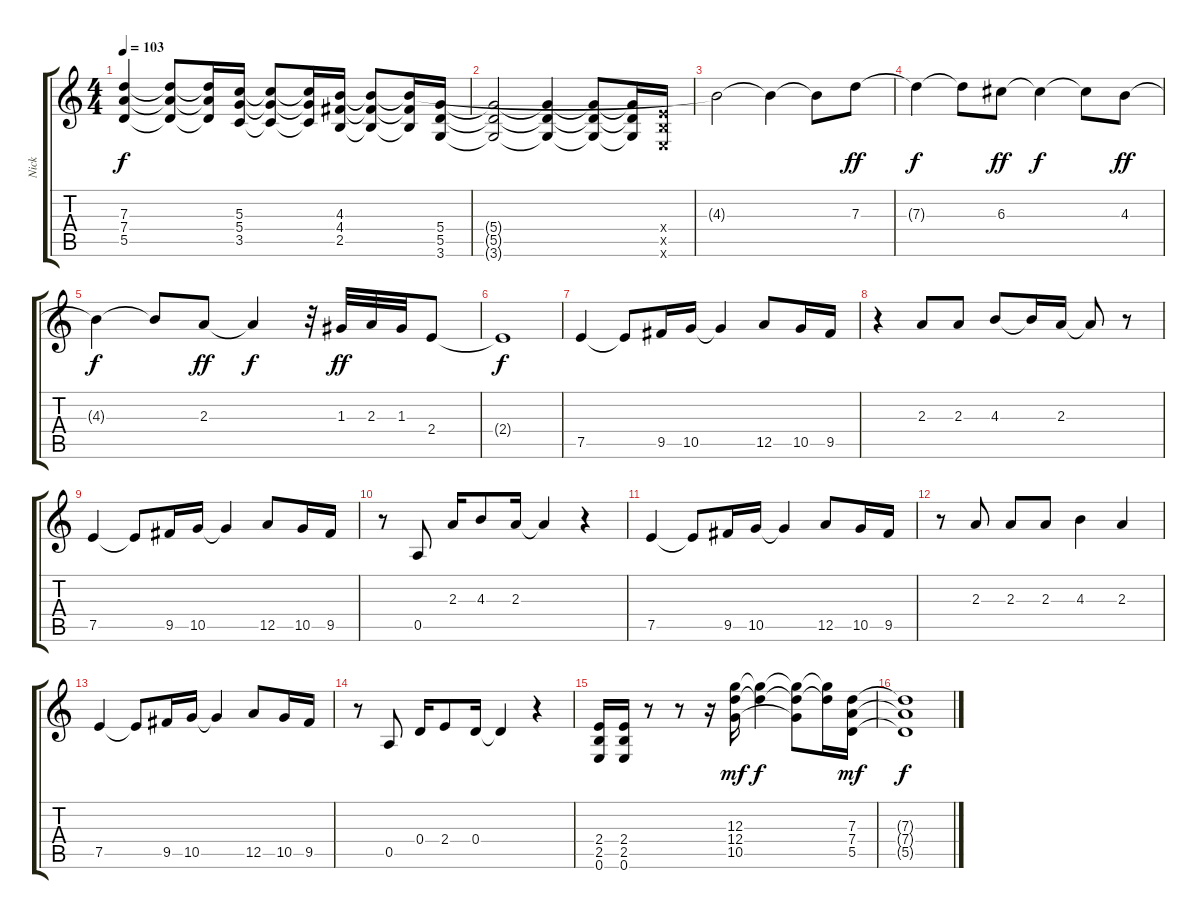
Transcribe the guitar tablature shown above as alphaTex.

\track ("Nick" "Nick") {instrument overdrivenguitar}
\staff {score tabs}
\tuning (E4 B3 G3 D3 A2 E2) {hide}
\ts (4 4)
\tempo 103
\clef g2
\ks c
(7.3{t} 7.4{t} 5.5{t}).4{dy f} (7.3{t} 7.4{t} 5.5{t}).8 (7.3{t} 7.4{t} 5.5{t}).16 (5.3 5.4 3.5).16 (5.3{t} 5.4{t} 3.5{t}).8 (5.3{t} 5.4{t} 3.5{t}).16 (4.3 4.4 2.5).16 (4.3{t} 4.4{t} 2.5{t}).8 (4.3{t} 4.4{t} 2.5{t}).16 (5.4 5.5 3.6).16 |
(5.4{t} 5.5{t} 3.6{t}).2 (5.4{t} 5.5{t} 3.6{t}).4 (5.4{t} 5.5{t} 3.6{t}).8 (5.4{t} 5.5{t} 3.6{t}).16 (2.4{x} 2.5{x} 0.6{x}).16 |
4.3{t}.2 4.3{t}.4 4.3{t}.8 7.3.8{dy ff} |
7.3{t}.4{dy f} 7.3{t}.8 6.3.8{dy ff} 6.3{t}.4{dy f} 6.3{t}.8 4.3.8{dy ff} |
4.3{t}.4{dy f} 4.3{t}.8 2.3.8{dy ff} 2.3{t}.4{dy f} r.32 1.3.32{dy ff} 2.3.32 1.3.32 2.4.8 |
2.4{t}.1{dy f} |
7.5.4 7.5{t}.8 9.5.16 10.5.16 10.5{t}.4 12.5.8 10.5.16 9.5.16 |
r.4 2.3.8 2.3.8 4.3.8 4.3{t}.16 2.3.16 2.3{t}.8 r.8 |
7.5.4 7.5{t}.8 9.5.16 10.5.16 10.5{t}.4 12.5.8 10.5.16 9.5.16 |
r.8 0.5.8 2.3.16 4.3.8 2.3.16 2.3{t}.4 r.4 |
7.5.4 7.5{t}.8 9.5.16 10.5.16 10.5{t}.4 12.5.8 10.5.16 9.5.16 |
r.8 2.3.8 2.3.8 2.3.8 4.3.4 2.3.4 |
7.5.4 7.5{t}.8 9.5.16 10.5.16 10.5{t}.4 12.5.8 10.5.16 9.5.16 |
r.8 0.5.8 0.4.16 2.4.8 0.4.16 0.4{t}.4 r.4 |
(2.4 2.5 0.6).16 (2.4 2.5 0.6).16 r.8 r.8 r.16 (12.3 12.4 10.5).16{dy mf} (12.3{t} 12.4{t}).4{dy f} (12.3{t} 12.4{t} 10.5{t}).8 (12.3{t} 12.4{t}).16 (7.3 7.4 5.5).16{dy mf} |
(7.3{t} 7.4{t} 5.5{t}).1{dy f}
